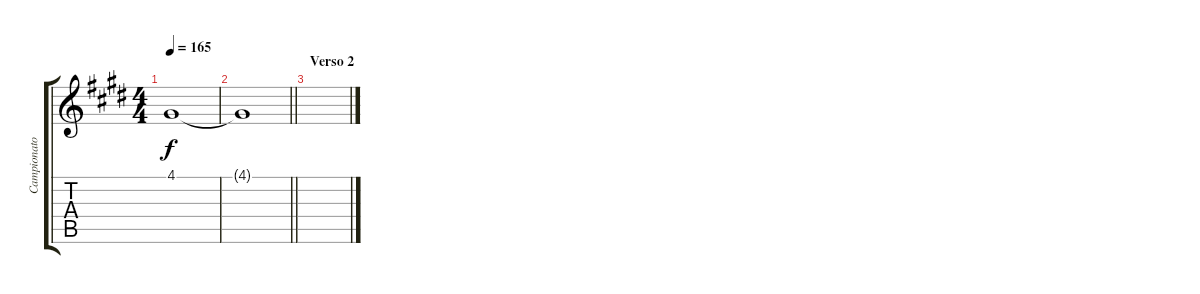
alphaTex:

\track ("Campionatore" "Campionato") {instrument synthbrass1}
\staff {score tabs}
\tuning (E4 B3 G3 D3 A2 E2) {hide}
\ts (4 4)
\tempo 165
\clef g2
\ks e
4.1.1{dy f} |
\barLineRight lightlight
4.1{t}.1 |
\section ("" "Verso 2")
